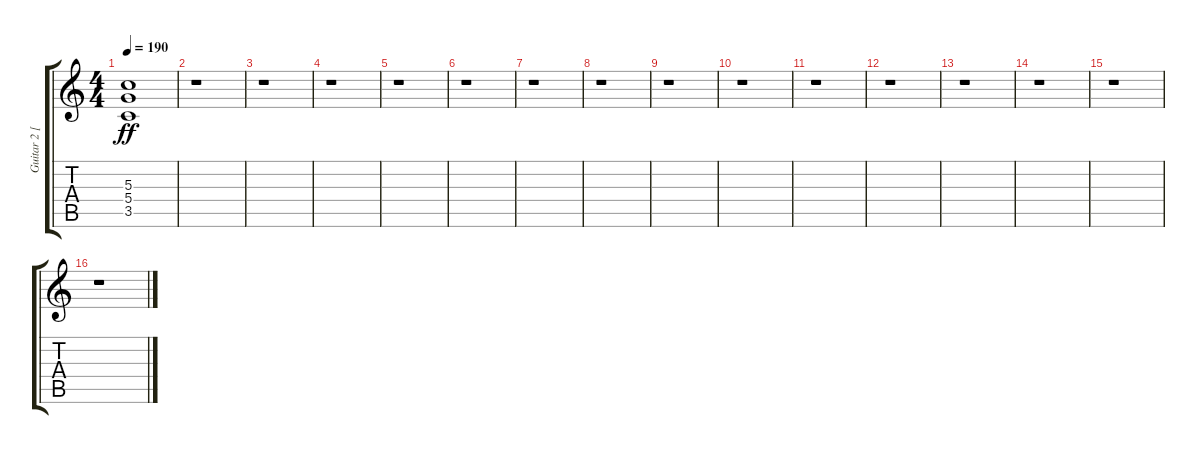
\track ("Guitar 2 [Solo]" "Guitar 2 [") {instrument overdrivenguitar}
\staff {score tabs}
\tuning (E4 B3 G3 D3 A2 E2) {hide}
\ts (4 4)
\tempo 190
\clef g2
\ks c
(5.3 5.4 3.5).1{dy ff instrument overdrivenguitar} |
r.1 |
r.1 |
r.1 |
r.1 |
r.1 |
r.1 |
r.1 |
r.1 |
r.1 |
r.1 |
r.1 |
r.1 |
r.1 |
r.1 |
r.1
